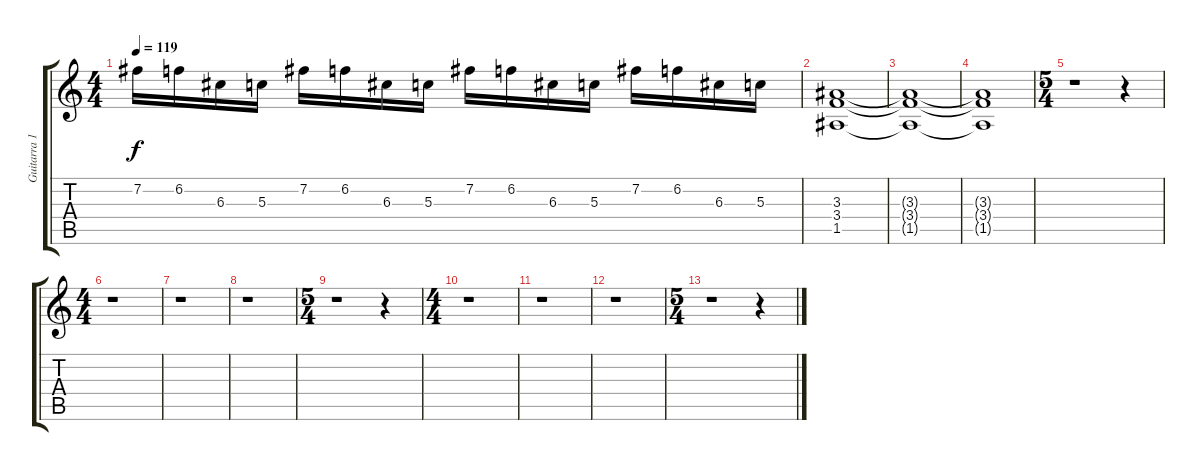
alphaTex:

\track ("Guitarra 1" "Guitarra 1") {instrument distortionguitar}
\staff {score tabs}
\tuning (E4 B3 G3 D3 A2 E2) {hide}
\ts (4 4)
\tempo 119
\clef g2
\ks c
7.2.16{dy f} 6.2.16 6.3.16 5.3.16 7.2.16 6.2.16 6.3.16 5.3.16 7.2.16 6.2.16 6.3.16 5.3.16 7.2.16 6.2.16 6.3.16 5.3.16 |
(3.3 3.4 1.5).1{volume 4} |
(3.3{t} 3.4{t} 1.5{t}).1 |
(3.3{t} 3.4{t} 1.5{t}).1 |
\ts (5 4)
r.1 r.4 |
\ts (4 4)
r.1 |
r.1 |
r.1 |
\ts (5 4)
r.1 r.4 |
\ts (4 4)
r.1 |
r.1 |
r.1 |
\ts (5 4)
r.1 r.4
